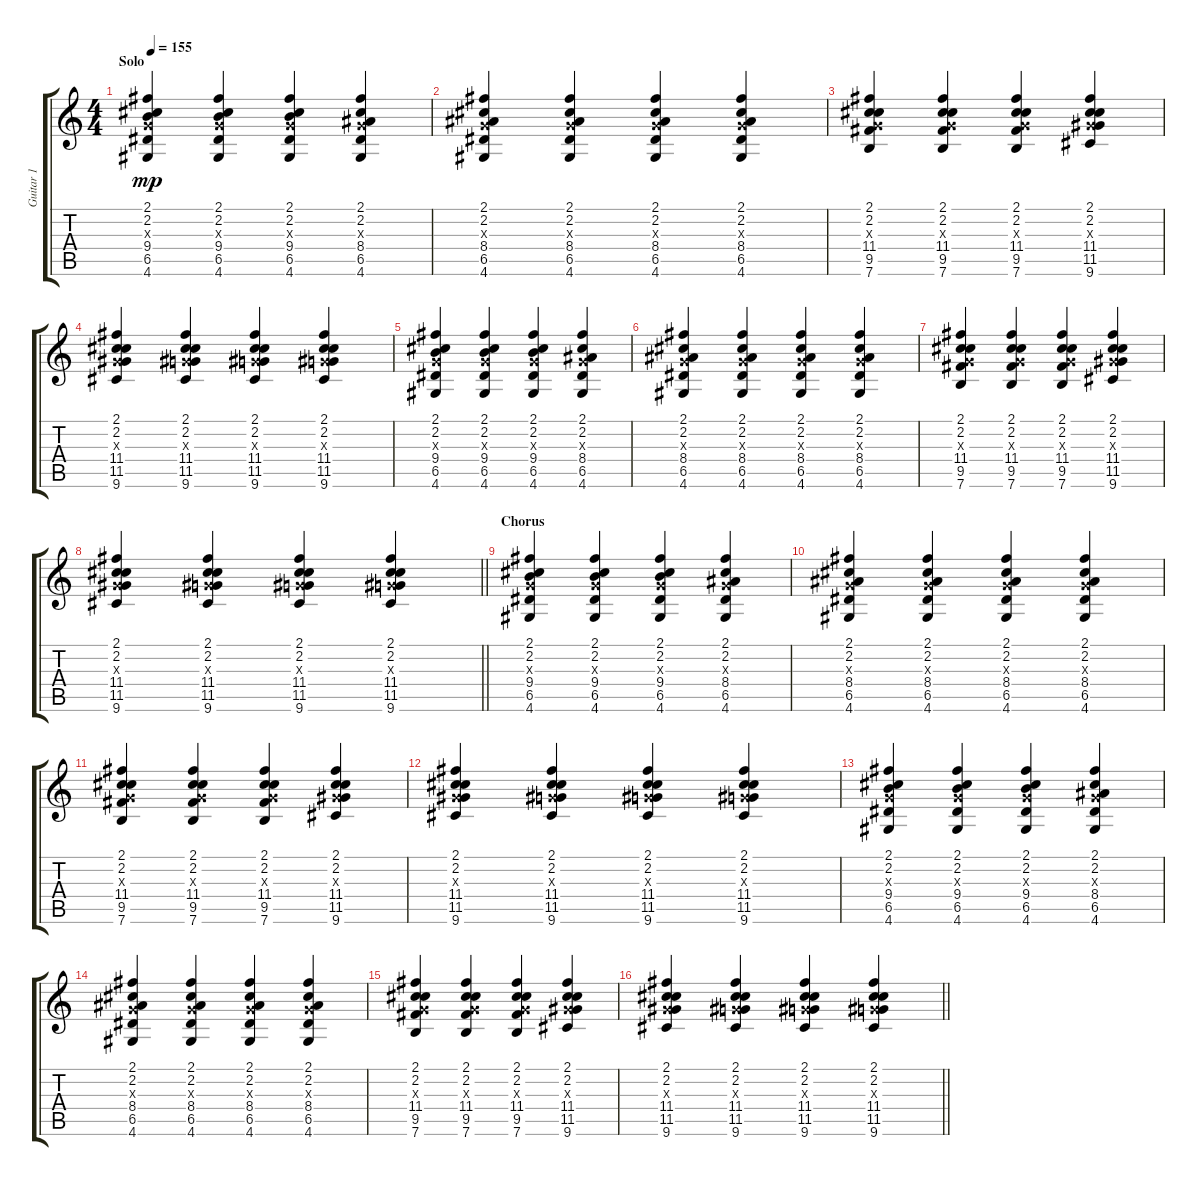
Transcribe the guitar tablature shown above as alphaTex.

\track ("Guitar 1" "Guitar 1") {instrument acousticguitarsteel}
\staff {score tabs}
\tuning (E4 B3 G3 D3 A2 E2) {hide}
\ts (4 4)
\section ("" "Solo")
\tempo 155
\clef g2
\ks c
(2.1 2.2 0.3{x} 9.4 6.5 4.6).4{dy mp volume 14 instrument acousticguitarsteel} (2.1 2.2 0.3{x} 9.4 6.5 4.6).4 (2.1 2.2 0.3{x} 9.4 6.5 4.6).4 (2.1 2.2 0.3{x} 8.4 6.5 4.6).4 |
(2.1 2.2 0.3{x} 8.4 6.5 4.6).4 (2.1 2.2 0.3{x} 8.4 6.5 4.6).4 (2.1 2.2 0.3{x} 8.4 6.5 4.6).4 (2.1 2.2 0.3{x} 8.4 6.5 4.6).4 |
(2.1 2.2 0.3{x} 11.4 9.5 7.6).4 (2.1 2.2 0.3{x} 11.4 9.5 7.6).4 (2.1 2.2 0.3{x} 11.4 9.5 7.6).4 (2.1 2.2 0.3{x} 11.4 11.5 9.6).4 |
(2.1 2.2 0.3{x} 11.4 11.5 9.6).4 (2.1 2.2 0.3{x} 11.4 11.5 9.6).4 (2.1 2.2 0.3{x} 11.4 11.5 9.6).4 (2.1 2.2 0.3{x} 11.4 11.5 9.6).4 |
(2.1 2.2 0.3{x} 9.4 6.5 4.6).4 (2.1 2.2 0.3{x} 9.4 6.5 4.6).4 (2.1 2.2 0.3{x} 9.4 6.5 4.6).4 (2.1 2.2 0.3{x} 8.4 6.5 4.6).4 |
(2.1 2.2 0.3{x} 8.4 6.5 4.6).4 (2.1 2.2 0.3{x} 8.4 6.5 4.6).4 (2.1 2.2 0.3{x} 8.4 6.5 4.6).4 (2.1 2.2 0.3{x} 8.4 6.5 4.6).4 |
(2.1 2.2 0.3{x} 11.4 9.5 7.6).4 (2.1 2.2 0.3{x} 11.4 9.5 7.6).4 (2.1 2.2 0.3{x} 11.4 9.5 7.6).4 (2.1 2.2 0.3{x} 11.4 11.5 9.6).4 |
\barLineRight lightlight
(2.1 2.2 0.3{x} 11.4 11.5 9.6).4 (2.1 2.2 0.3{x} 11.4 11.5 9.6).4 (2.1 2.2 0.3{x} 11.4 11.5 9.6).4 (2.1 2.2 0.3{x} 11.4 11.5 9.6).4 |
\section ("" "Chorus")
(2.1 2.2 0.3{x} 9.4 6.5 4.6).4 (2.1 2.2 0.3{x} 9.4 6.5 4.6).4 (2.1 2.2 0.3{x} 9.4 6.5 4.6).4 (2.1 2.2 0.3{x} 8.4 6.5 4.6).4 |
(2.1 2.2 0.3{x} 8.4 6.5 4.6).4 (2.1 2.2 0.3{x} 8.4 6.5 4.6).4 (2.1 2.2 0.3{x} 8.4 6.5 4.6).4 (2.1 2.2 0.3{x} 8.4 6.5 4.6).4 |
(2.1 2.2 0.3{x} 11.4 9.5 7.6).4 (2.1 2.2 0.3{x} 11.4 9.5 7.6).4 (2.1 2.2 0.3{x} 11.4 9.5 7.6).4 (2.1 2.2 0.3{x} 11.4 11.5 9.6).4 |
(2.1 2.2 0.3{x} 11.4 11.5 9.6).4 (2.1 2.2 0.3{x} 11.4 11.5 9.6).4 (2.1 2.2 0.3{x} 11.4 11.5 9.6).4 (2.1 2.2 0.3{x} 11.4 11.5 9.6).4 |
(2.1 2.2 0.3{x} 9.4 6.5 4.6).4 (2.1 2.2 0.3{x} 9.4 6.5 4.6).4 (2.1 2.2 0.3{x} 9.4 6.5 4.6).4 (2.1 2.2 0.3{x} 8.4 6.5 4.6).4 |
(2.1 2.2 0.3{x} 8.4 6.5 4.6).4 (2.1 2.2 0.3{x} 8.4 6.5 4.6).4 (2.1 2.2 0.3{x} 8.4 6.5 4.6).4 (2.1 2.2 0.3{x} 8.4 6.5 4.6).4 |
(2.1 2.2 0.3{x} 11.4 9.5 7.6).4 (2.1 2.2 0.3{x} 11.4 9.5 7.6).4 (2.1 2.2 0.3{x} 11.4 9.5 7.6).4 (2.1 2.2 0.3{x} 11.4 11.5 9.6).4 |
\barLineRight lightlight
(2.1 2.2 0.3{x} 11.4 11.5 9.6).4 (2.1 2.2 0.3{x} 11.4 11.5 9.6).4 (2.1 2.2 0.3{x} 11.4 11.5 9.6).4 (2.1 2.2 0.3{x} 11.4 11.5 9.6).4
